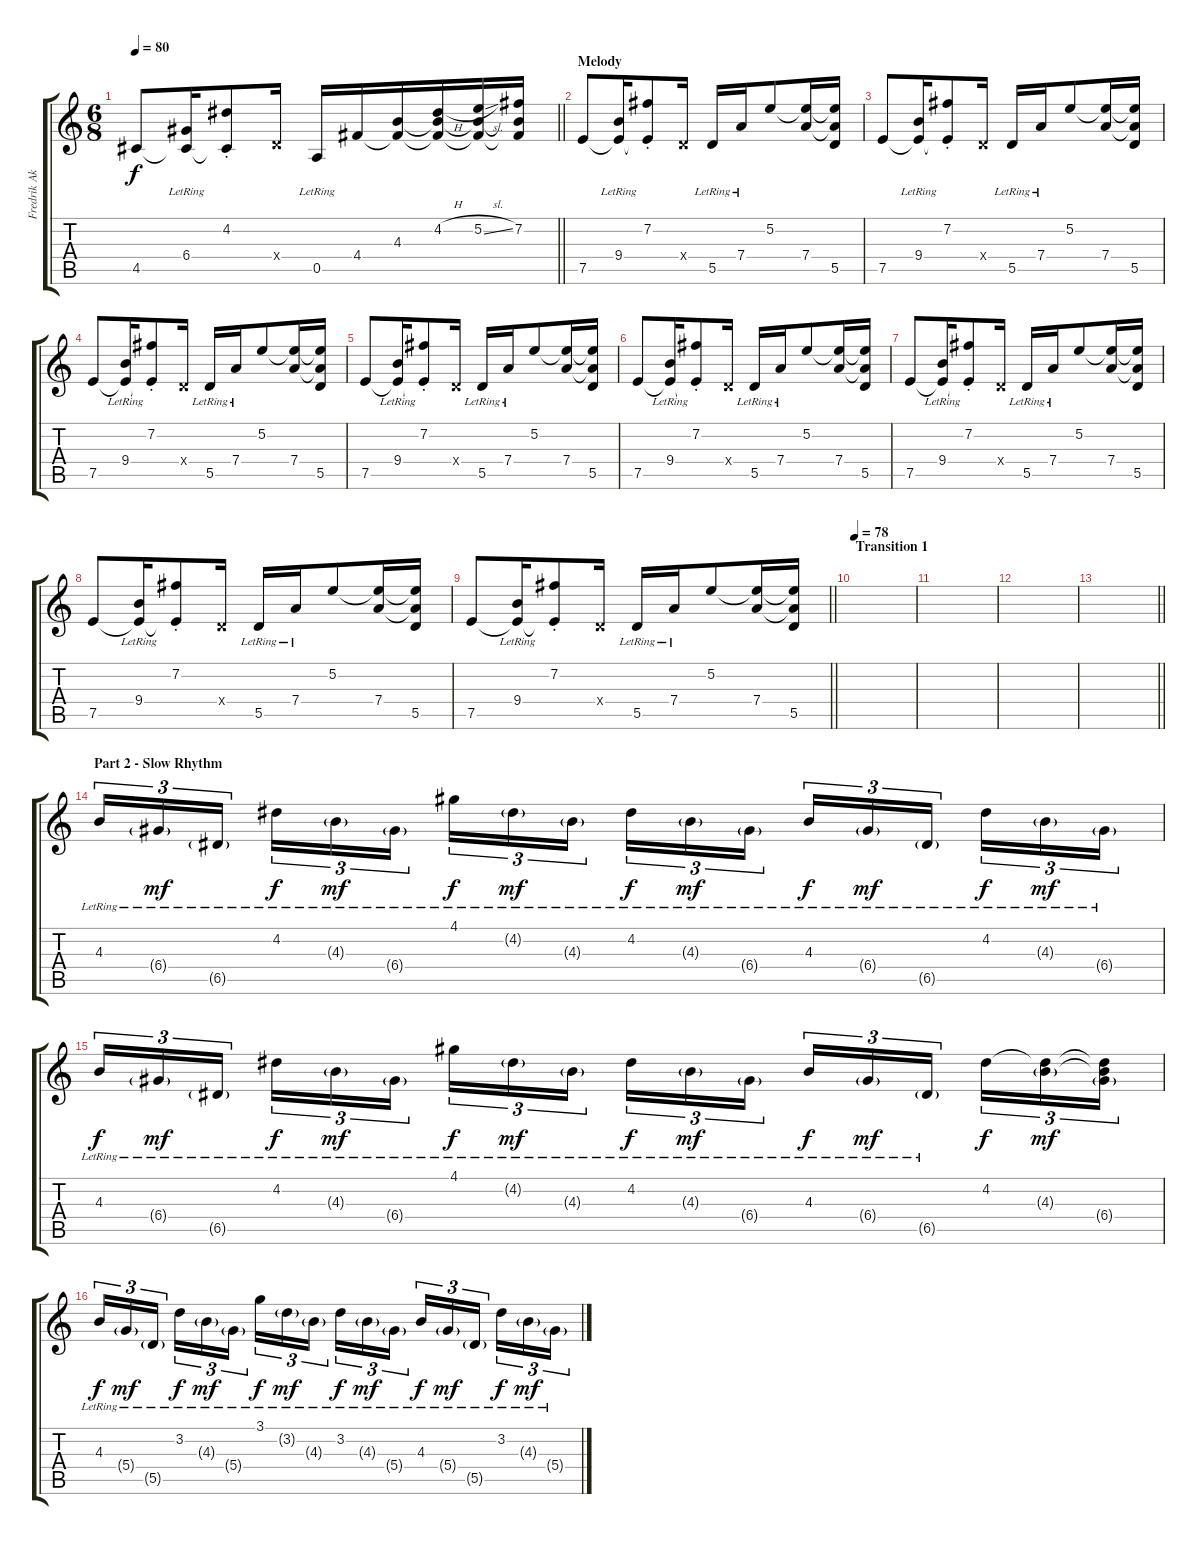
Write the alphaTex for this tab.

\track ("Fredrik Akesson" "Fredrik Ak") {instrument acousticguitarnylon}
\staff {score tabs}
\tuning (E4 B3 G3 D3 A2 E2) {hide}
\ts (6 8)
\tempo 80
\clef g2
\barLineRight lightlight
\ks c
4.5.8{dy f} (6.4{lr} 4.5{t}).16 (4.2{st} 4.5{t}).8 0.4{x}.16 0.5{lr}.16 4.4.16 (4.3 4.4{t}).16 (4.2{h} 4.3{t} 4.4{t}).16 (5.2{sl} 4.3{t} 4.4{t}).16 (7.2 4.3{t} 4.4{t}).16 |
\section ("" "Melody")
7.5.8 (9.4{lr} 7.5{t}).16 (7.2{st} 7.5{t}).8 0.4{x}.16 5.5{lr}.16 7.4{lr}.16 5.2.8 (5.2{t} 7.4).16 (5.2{t} 7.4{t} 5.5).16 |
7.5.8 (9.4{lr} 7.5{t}).16 (7.2{st} 7.5{t}).8 0.4{x}.16 5.5{lr}.16 7.4{lr}.16 5.2.8 (5.2{t} 7.4).16 (5.2{t} 7.4{t} 5.5).16 |
7.5.8 (9.4{lr} 7.5{t}).16 (7.2{st} 7.5{t}).8 0.4{x}.16 5.5{lr}.16 7.4{lr}.16 5.2.8 (5.2{t} 7.4).16 (5.2{t} 7.4{t} 5.5).16 |
7.5.8 (9.4{lr} 7.5{t}).16 (7.2{st} 7.5{t}).8 0.4{x}.16 5.5{lr}.16 7.4{lr}.16 5.2.8 (5.2{t} 7.4).16 (5.2{t} 7.4{t} 5.5).16 |
7.5.8 (9.4{lr} 7.5{t}).16 (7.2{st} 7.5{t}).8 0.4{x}.16 5.5{lr}.16 7.4{lr}.16 5.2.8 (5.2{t} 7.4).16 (5.2{t} 7.4{t} 5.5).16 |
7.5.8 (9.4{lr} 7.5{t}).16 (7.2{st} 7.5{t}).8 0.4{x}.16 5.5{lr}.16 7.4{lr}.16 5.2.8 (5.2{t} 7.4).16 (5.2{t} 7.4{t} 5.5).16 |
7.5.8 (9.4{lr} 7.5{t}).16 (7.2{st} 7.5{t}).8 0.4{x}.16 5.5{lr}.16 7.4{lr}.16 5.2.8 (5.2{t} 7.4).16 (5.2{t} 7.4{t} 5.5).16 |
\barLineRight lightlight
7.5.8 (9.4{lr} 7.5{t}).16 (7.2{st} 7.5{t}).8 0.4{x}.16 5.5{lr}.16 7.4{lr}.16 5.2.8 (5.2{t} 7.4).16 (5.2{t} 7.4{t} 5.5).16 |
\section ("" "Transition 1")
\tempo 78
|
|
|
\barLineRight lightlight
|
\section ("" "Part 2 - Slow Rhythm")
4.3{lr}.16{tu (3 2) volume 8} 6.4{g lr}.16{tu (3 2) dy mf} 6.5{g lr}.16{tu (3 2) beam splitsecondary} 4.2{lr}.16{tu (3 2) dy f} 4.3{g lr}.16{tu (3 2) dy mf} 6.4{g lr}.16{tu (3 2) beam splitsecondary} 4.1{lr}.16{tu (3 2) dy f} 4.2{g lr}.16{tu (3 2) dy mf} 4.3{g lr}.16{tu (3 2)} 4.2{lr}.16{tu (3 2) dy f} 4.3{g lr}.16{tu (3 2) dy mf} 6.4{g lr}.16{tu (3 2) beam splitsecondary} 4.3{lr}.16{tu (3 2) dy f} 6.4{g lr}.16{tu (3 2) dy mf} 6.5{g lr}.16{tu (3 2) beam splitsecondary} 4.2{lr}.16{tu (3 2) dy f} 4.3{g lr}.16{tu (3 2) dy mf} 6.4{g lr}.16{tu (3 2)} |
4.3{lr}.16{tu (3 2) dy f} 6.4{g lr}.16{tu (3 2) dy mf} 6.5{g lr}.16{tu (3 2) beam splitsecondary} 4.2{lr}.16{tu (3 2) dy f} 4.3{g lr}.16{tu (3 2) dy mf} 6.4{g lr}.16{tu (3 2) beam splitsecondary} 4.1{lr}.16{tu (3 2) dy f} 4.2{g lr}.16{tu (3 2) dy mf} 4.3{g lr}.16{tu (3 2)} 4.2{lr}.16{tu (3 2) dy f} 4.3{g lr}.16{tu (3 2) dy mf} 6.4{g lr}.16{tu (3 2) beam splitsecondary} 4.3{lr}.16{tu (3 2) dy f} 6.4{g lr}.16{tu (3 2) dy mf} 6.5{g lr}.16{tu (3 2) beam splitsecondary} 4.2.16{tu (3 2) dy f} (4.2{t} 4.3{g}).16{tu (3 2) dy mf} (4.2{t} 4.3{t} 6.4{g}).16{tu (3 2)} |
4.3{lr}.16{tu (3 2) dy f} 5.4{g lr}.16{tu (3 2) dy mf} 5.5{g lr}.16{tu (3 2) beam splitsecondary} 3.2{lr}.16{tu (3 2) dy f} 4.3{g lr}.16{tu (3 2) dy mf} 5.4{g lr}.16{tu (3 2) beam splitsecondary} 3.1{lr}.16{tu (3 2) dy f} 3.2{g lr}.16{tu (3 2) dy mf} 4.3{g lr}.16{tu (3 2)} 3.2{lr}.16{tu (3 2) dy f} 4.3{g lr}.16{tu (3 2) dy mf} 5.4{g lr}.16{tu (3 2) beam splitsecondary} 4.3{lr}.16{tu (3 2) dy f} 5.4{g lr}.16{tu (3 2) dy mf} 5.5{g lr}.16{tu (3 2) beam splitsecondary} 3.2{lr}.16{tu (3 2) dy f} 4.3{g lr}.16{tu (3 2) dy mf} 5.4{g lr}.16{tu (3 2)}
